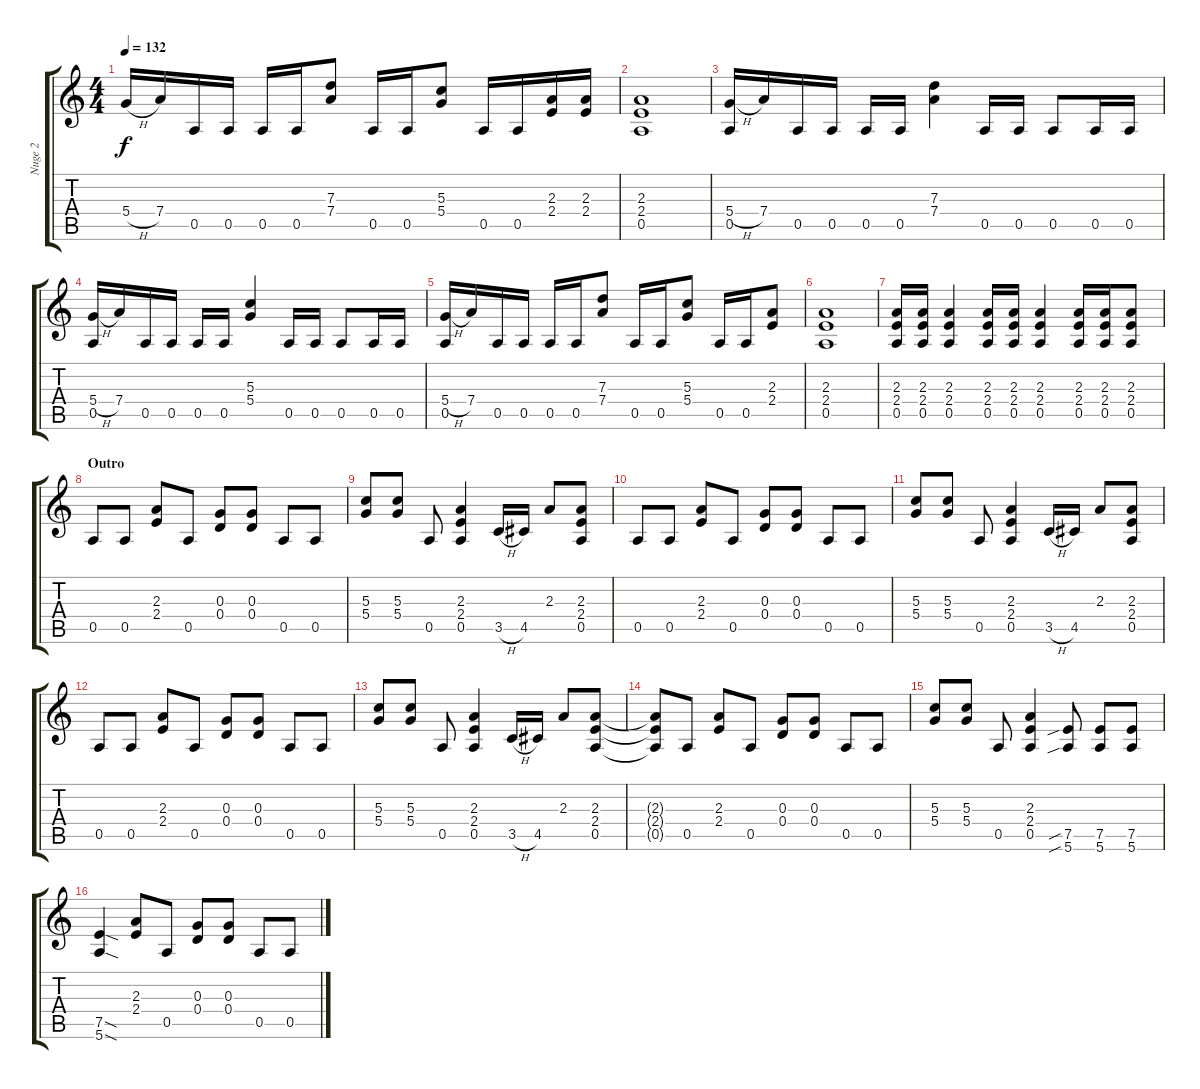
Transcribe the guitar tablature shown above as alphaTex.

\track ("Nuge 2" "Nuge 2") {instrument distortionguitar}
\staff {score tabs}
\tuning (E4 B3 G3 D3 A2 E2) {hide}
\ts (4 4)
\tempo 132
\clef g2
\ks c
5.4{h}.16{dy f} 7.4.16 0.5.16 0.5.16 0.5.16 0.5.16 (7.3 7.4).8 0.5.16 0.5.16 (5.3 5.4).8 0.5.16 0.5.16 (2.3 2.4).16 (2.3 2.4).16 |
(2.3 2.4 0.5).1 |
(5.4{h} 0.5).16 7.4.16 0.5.16 0.5.16 0.5.16 0.5.16 (7.3 7.4).4 0.5.16 0.5.16 0.5.8 0.5.16 0.5.16 |
(5.4{h} 0.5).16 7.4.16 0.5.16 0.5.16 0.5.16 0.5.16 (5.3 5.4).4 0.5.16 0.5.16 0.5.8 0.5.16 0.5.16 |
(5.4{h} 0.5).16 7.4.16 0.5.16 0.5.16 0.5.16 0.5.16 (7.3 7.4).8 0.5.16 0.5.16 (5.3 5.4).8 0.5.16 0.5.16 (2.3 2.4).8 |
(2.3 2.4 0.5).1 |
(2.3 2.4 0.5).16 (2.3 2.4 0.5).16 (2.3 2.4 0.5).4 (2.3 2.4 0.5).16 (2.3 2.4 0.5).16 (2.3 2.4 0.5).4 (2.3 2.4 0.5).16 (2.3 2.4 0.5).16 (2.3 2.4 0.5).8 |
\section ("" "Outro")
0.5.8 0.5.8 (2.3 2.4).8 0.5.8 (0.3 0.4).8 (0.3 0.4).8 0.5.8 0.5.8 |
(5.3 5.4).8 (5.3 5.4).8 0.5.8 (2.3 2.4 0.5).4 3.5{h}.16 4.5.16 2.3.8 (2.3 2.4 0.5).8 |
0.5.8 0.5.8 (2.3 2.4).8 0.5.8 (0.3 0.4).8 (0.3 0.4).8 0.5.8 0.5.8 |
(5.3 5.4).8 (5.3 5.4).8 0.5.8 (2.3 2.4 0.5).4 3.5{h}.16 4.5.16 2.3.8 (2.3 2.4 0.5).8 |
0.5.8 0.5.8 (2.3 2.4).8 0.5.8 (0.3 0.4).8 (0.3 0.4).8 0.5.8 0.5.8 |
(5.3 5.4).8 (5.3 5.4).8 0.5.8 (2.3 2.4 0.5).4 3.5{h}.16 4.5.16 2.3.8 (2.3 2.4 0.5).8 |
(2.3{t} 2.4{t} 0.5{t}).8 0.5.8 (2.3 2.4).8 0.5.8 (0.3 0.4).8 (0.3 0.4).8 0.5.8 0.5.8 |
(5.3 5.4).8 (5.3 5.4).8 0.5.8 (2.3 2.4 0.5).4 (7.5{sib} 5.6{sib}).8 (7.5 5.6).8 (7.5 5.6).8 |
(7.5{sod} 5.6{sod}).4 (2.3 2.4).8 0.5.8 (0.3 0.4).8 (0.3 0.4).8 0.5.8 0.5.8
